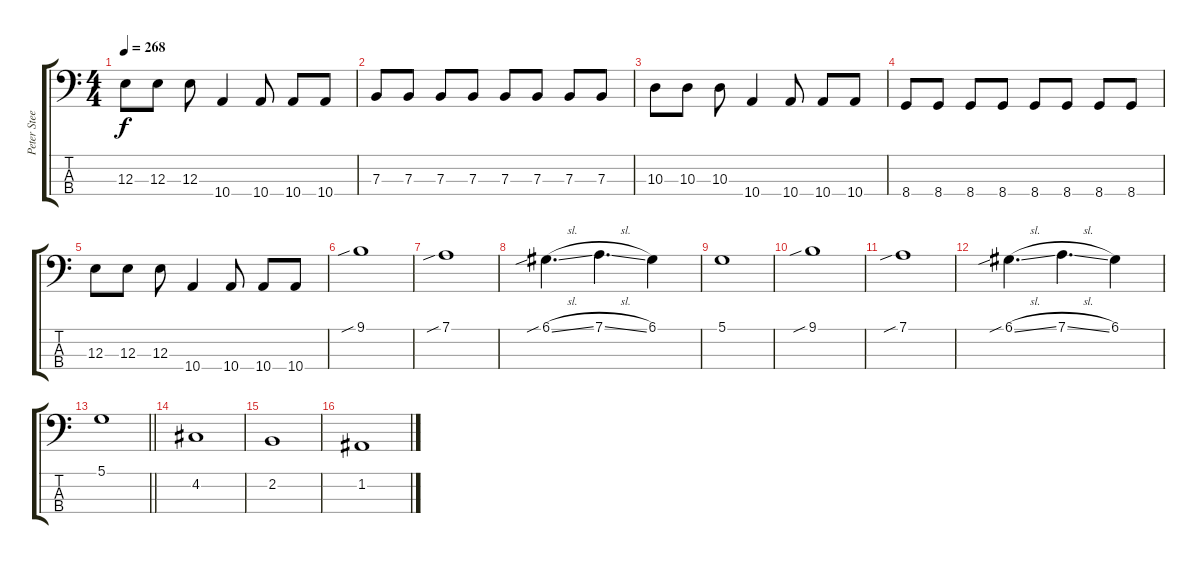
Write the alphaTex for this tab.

\track ("Peter Steele" "Peter Stee") {instrument electricbasspick}
\staff {score tabs}
\tuning (D2 A1 E1 B0) {hide}
\ts (4 4)
\tempo 268
\clef f4
\ks c
12.3.8{dy f} 12.3.8 12.3.8 10.4.4 10.4.8 10.4.8 10.4.8 |
7.3.8 7.3.8 7.3.8 7.3.8 7.3.8 7.3.8 7.3.8 7.3.8 |
10.3.8 10.3.8 10.3.8 10.4.4 10.4.8 10.4.8 10.4.8 |
8.4.8 8.4.8 8.4.8 8.4.8 8.4.8 8.4.8 8.4.8 8.4.8 |
12.3.8 12.3.8 12.3.8 10.4.4 10.4.8 10.4.8 10.4.8 |
9.1{sib}.1 |
7.1{sib}.1 |
6.1{sib sl}.4{d} 7.1{sl}.4{d} 6.1.4 |
5.1.1 |
9.1{sib}.1 |
7.1{sib}.1 |
6.1{sib sl}.4{d} 7.1{sl}.4{d} 6.1.4 |
\barLineRight lightlight
5.1.1 |
\section ("" "")
4.2.1 |
2.2.1 |
1.2.1
